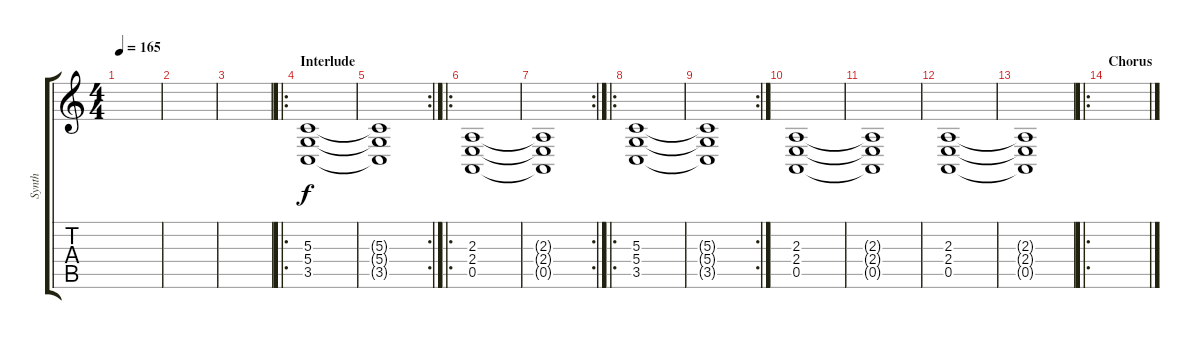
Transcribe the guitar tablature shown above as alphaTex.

\track ("Synth" "Synth") {instrument synthbrass1}
\staff {score tabs}
\tuning (E4 B3 G3 D3 A2 E2) {hide}
\ts (4 4)
\tempo 165
\clef g2
\ks c
|
|
|
\ro
\section ("" "Interlude")
(5.3 5.4 3.5).1 |
\rc 2
(5.3{t} 5.4{t} 3.5{t}).1 |
\ro
(2.3 2.4 0.5).1 |
\rc 2
(2.3{t} 2.4{t} 0.5{t}).1 |
\ro
(5.3 5.4 3.5).1 |
\rc 2
(5.3{t} 5.4{t} 3.5{t}).1 |
(2.3 2.4 0.5).1 |
(2.3{t} 2.4{t} 0.5{t}).1 |
(2.3 2.4 0.5).1 |
(2.3{t} 2.4{t} 0.5{t}).1 |
\ro
\section ("" "Chorus")
